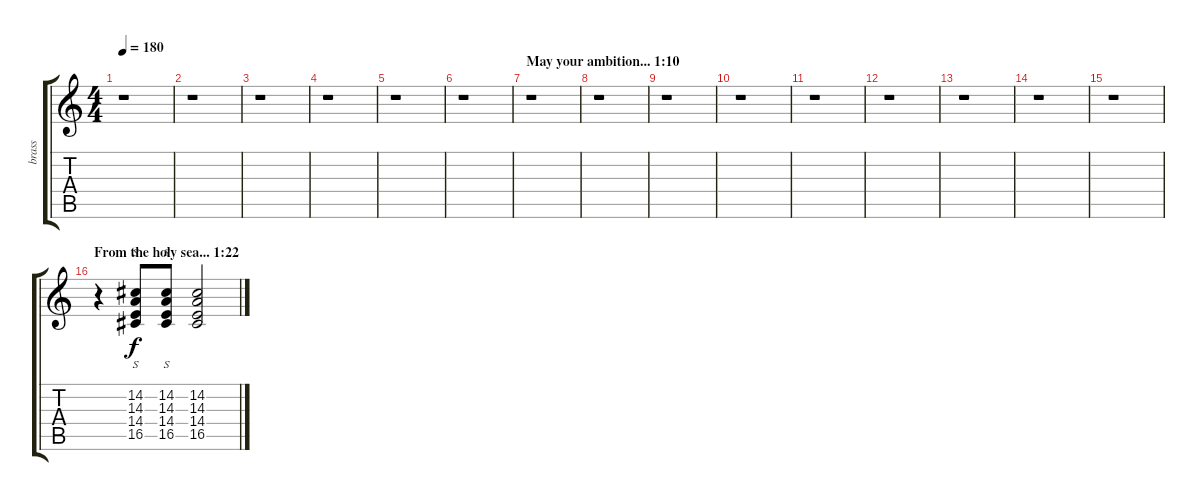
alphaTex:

\track ("brass" "brass") {instrument brasssection}
\staff {score tabs}
\tuning (E4 B3 G3 D3 A2 E2) {hide}
\ts (4 4)
\tempo 180
\clef g2
\ks c
r.1{dy f} |
r.1 |
r.1 |
r.1 |
r.1 |
r.1 |
\section ("" "May your ambition... 1:10")
r.1 |
r.1 |
r.1 |
r.1 |
r.1 |
r.1 |
r.1 |
r.1 |
r.1 |
\section ("" "From the holy sea... 1:22")
r.4 (14.2 14.3 14.4 16.5).8{s} (14.2 14.3 14.4 16.5).8{s} (14.2 14.3 14.4 16.5).2
